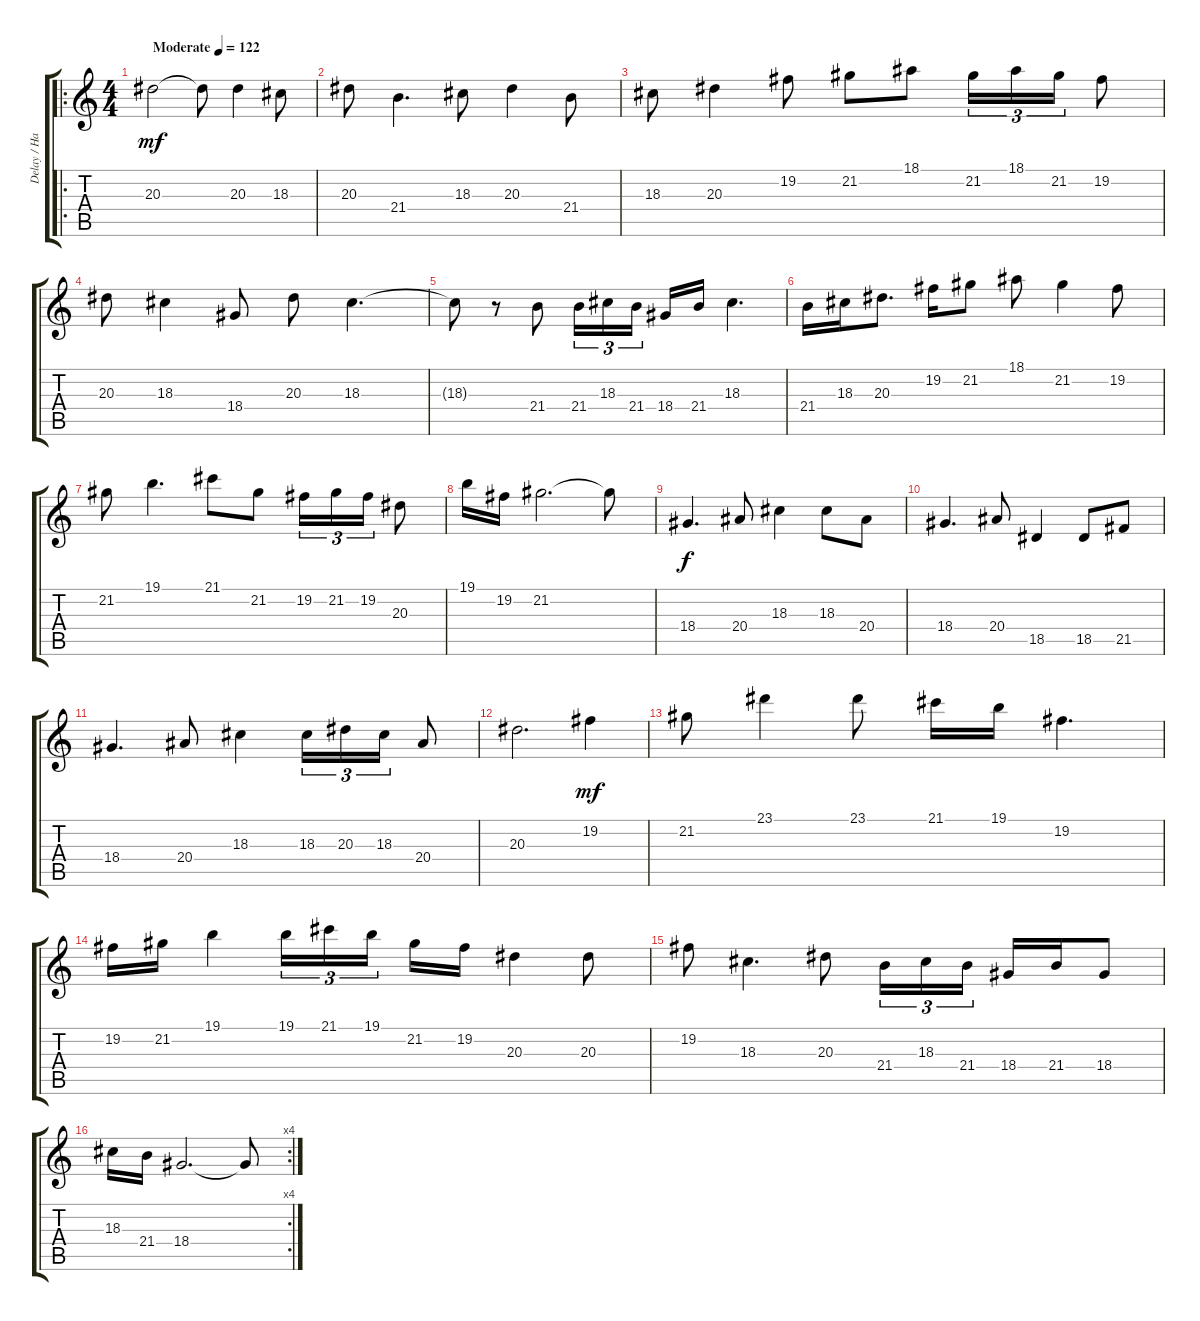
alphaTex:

\track ("Delay / Harmony" "Delay / Ha") {instrument piccolo}
\staff {score tabs}
\tuning (E4 B3 G3 D3 A2 E2) {hide}
\ro
\ts (4 4)
\tempo (122 "Moderate")
\clef g2
\ks c
20.3.2{dy mf instrument piccolo} 20.3{t}.8 20.3.4 18.3.8 |
20.3.8 21.4.4{d} 18.3.8 20.3.4 21.4.8 |
18.3.8 20.3.4 19.2.8 21.2.8 18.1.8 21.2.16{tu (3 2)} 18.1.16{tu (3 2)} 21.2.16{tu (3 2)} 19.2.8 |
20.3.8 18.3.4 18.4.8 20.3.8 18.3.4{d} |
18.3{t}.8 r.8 21.4.8 21.4.16{tu (3 2)} 18.3.16{tu (3 2)} 21.4.16{tu (3 2)} 18.4.16 21.4.16 18.3.4{d} |
21.4.16 18.3.16 20.3.8{d} 19.2.16 21.2.8 18.1.8 21.2.4 19.2.8 |
21.2.8 19.1.4{d} 21.1.8 21.2.8 19.2.16{tu (3 2)} 21.2.16{tu (3 2)} 19.2.16{tu (3 2)} 20.3.8 |
19.1.16 19.2.16 21.2.2{d} 21.2{t}.8 |
18.4.4{d dy f} 20.4.8 18.3.4 18.3.8 20.4.8 |
18.4.4{d} 20.4.8 18.5.4 18.5.8 21.5.8 |
18.4.4{d} 20.4.8 18.3.4 18.3.16{tu (3 2)} 20.3.16{tu (3 2)} 18.3.16{tu (3 2)} 20.4.8 |
20.3.2{d} 19.2.4{dy mf} |
21.2.8 23.1.4 23.1.8 21.1.16 19.1.16 19.2.4{d} |
19.2.16 21.2.16 19.1.4 19.1.16{tu (3 2)} 21.1.16{tu (3 2)} 19.1.16{tu (3 2)} 21.2.16 19.2.16 20.3.4 20.3.8 |
19.2.8 18.3.4{d} 20.3.8 21.4.16{tu (3 2)} 18.3.16{tu (3 2)} 21.4.16{tu (3 2)} 18.4.16 21.4.16 18.4.8 |
\rc 4
18.3.16 21.4.16 18.4.2{d} 18.4{t}.8
